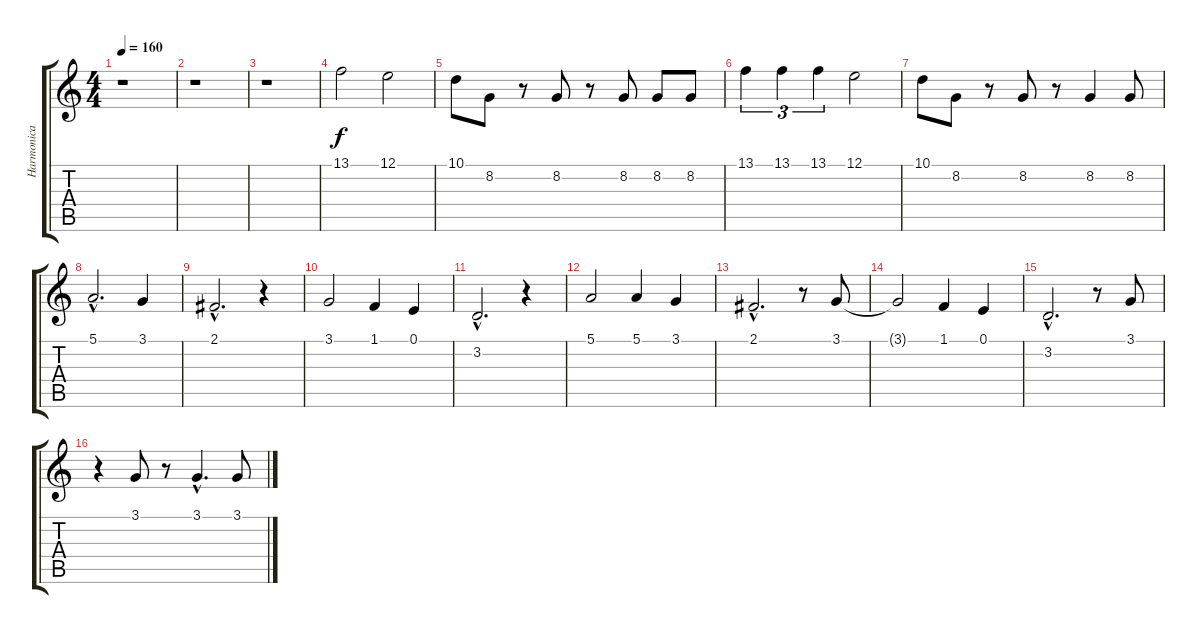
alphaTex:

\track ("Harmonica" "Harmonica") {instrument harmonica}
\staff {score tabs}
\tuning (E4 B3 G3 D3 A2 E2) {hide}
\ts (4 4)
\tempo 160
\clef g2
\ks c
r.1{dy f} |
r.1 |
r.1 |
13.1.2 12.1.2 |
10.1.8 8.2.8 r.8 8.2.8 r.8 8.2.8 8.2.8 8.2.8 |
13.1.4{tu (3 2)} 13.1.4{tu (3 2)} 13.1.4{tu (3 2)} 12.1.2 |
10.1.8 8.2.8 r.8 8.2.8 r.8 8.2.4 8.2.8 |
5.1{hac}.2{d} 3.1.4 |
2.1{hac}.2{d} r.4 |
3.1.2 1.1.4 0.1.4 |
3.2{hac}.2{d} r.4 |
5.1.2 5.1.4 3.1.4 |
2.1{hac}.2{d} r.8 3.1.8 |
3.1{t}.2 1.1.4 0.1.4 |
3.2{hac}.2{d} r.8 3.1.8 |
r.4 3.1.8 r.8 3.1{hac}.4{d} 3.1.8
